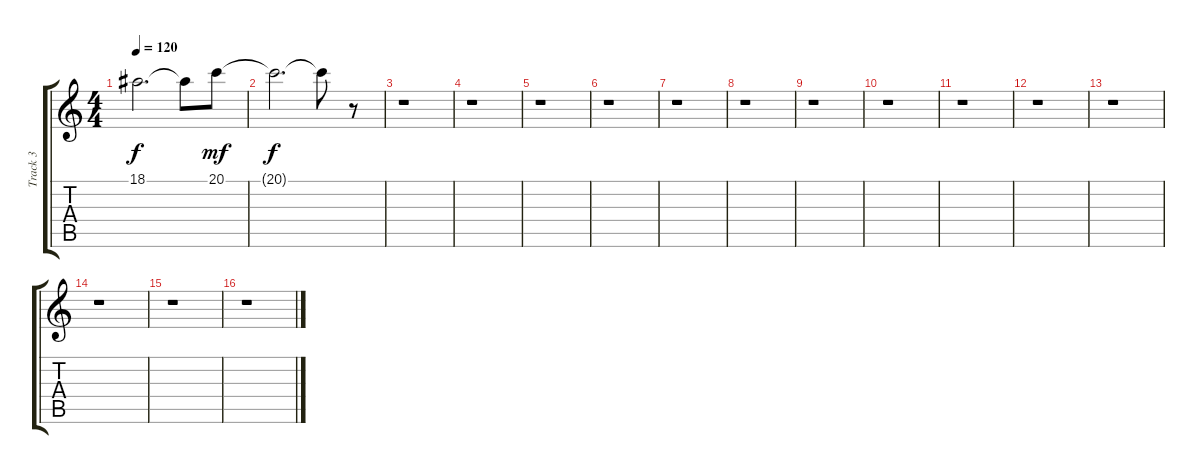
\track ("Track 3" "Track 3") {instrument tubularbells}
\staff {score tabs}
\tuning (E4 B3 G3 D3 A2 E2) {hide}
\ts (4 4)
\tempo 120
\clef g2
\ks c
18.1{t}.2{d dy f} 18.1{t}.8 20.1.8{dy mf} |
20.1{t}.2{d dy f} 20.1{t}.8 r.8 |
r.1 |
r.1 |
r.1 |
r.1 |
r.1 |
r.1 |
r.1 |
r.1 |
r.1 |
r.1 |
r.1 |
r.1 |
r.1 |
r.1
